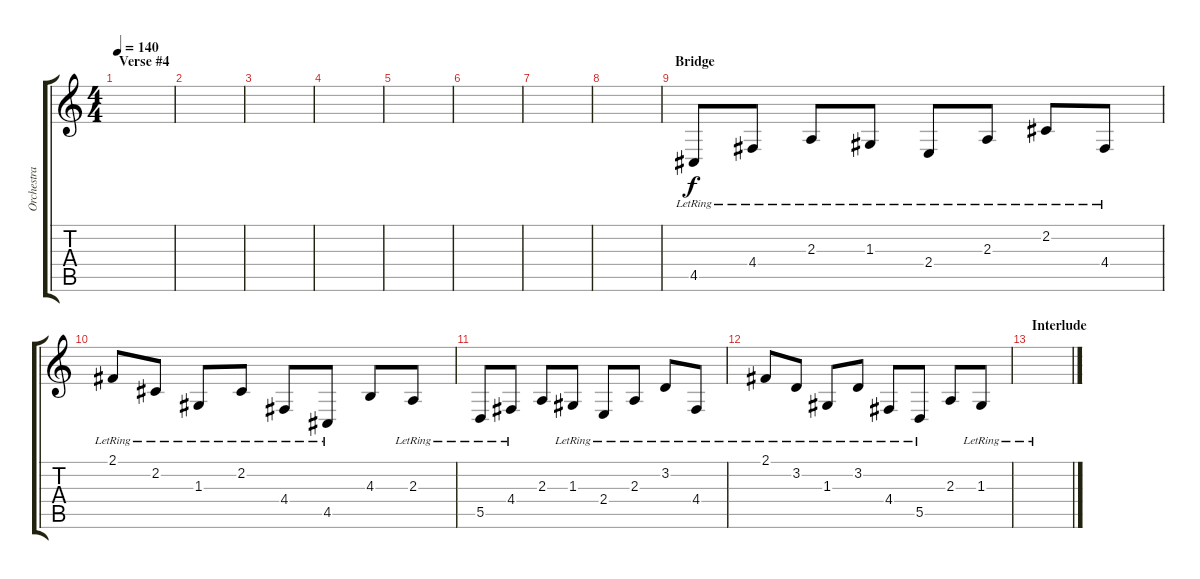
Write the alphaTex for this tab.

\track ("Orchestra - Harpsichord" "Orchestra ") {instrument harpsichord}
\staff {score tabs}
\tuning (E4 B3 G3 D3 A2 E2) {hide}
\ts (4 4)
\section ("" "Verse #4")
\tempo 140
\clef g2
\ks c
|
|
|
|
|
|
|
|
\section ("" "Bridge")
4.5{lr}.8{volume 8 balance 0} 4.4{lr}.8 2.3{lr}.8 1.3{lr}.8 2.4{lr}.8 2.3{lr}.8 2.2{lr}.8 4.4{lr}.8 |
2.1{lr}.8 2.2{lr}.8 1.3{lr}.8 2.2{lr}.8 4.4{lr}.8 4.5{lr}.8 4.3.8 2.3{lr}.8 |
5.5{lr}.8 4.4{lr}.8 2.3.8 1.3{lr}.8 2.4{lr}.8 2.3{lr}.8 3.2{lr}.8 4.4{lr}.8 |
2.1{lr}.8 3.2{lr}.8 1.3{lr}.8 3.2{lr}.8 4.4{lr}.8 5.5{lr}.8 2.3.8 1.3{lr}.8 |
\section ("" "Interlude")
